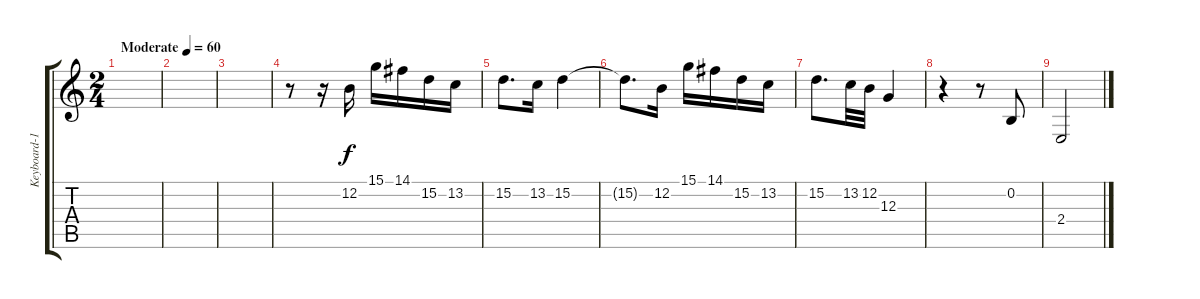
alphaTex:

\track ("Keyboard-1" "Keyboard-1") {instrument dulcimer}
\staff {score tabs}
\tuning (E4 B3 G3 D3 A2 E2) {hide}
\ts (2 4)
\tempo (60 "Moderate")
\clef g2
\ks c
|
|
|
r.8 r.16 12.2.16 15.1.16 14.1.16 15.2.16 13.2.16 |
15.2.8{d} 13.2.16 15.2.4 |
15.2{t}.8{d} 12.2.16 15.1.16 14.1.16 15.2.16 13.2.16 |
15.2.8{d} 13.2.32 12.2.32 12.3.4 |
r.4 r.8 0.2.8 |
2.4.2
